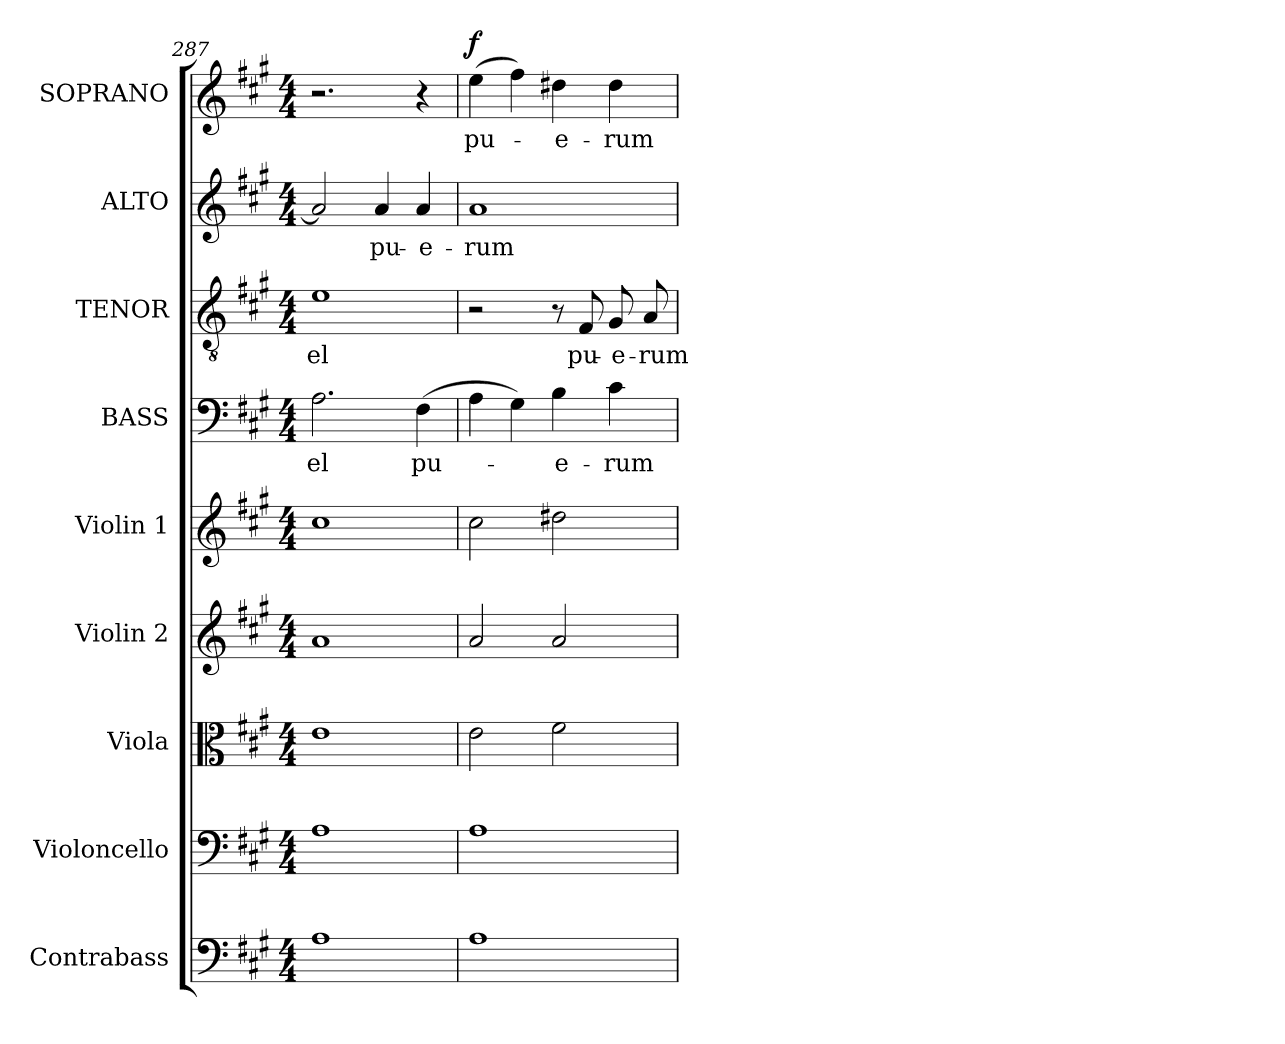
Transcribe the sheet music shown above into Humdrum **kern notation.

**kern	**kern	**kern	**kern	**kern	**kern	**text	**kern	**text	**kern	**text	**kern	**text	**dynam
*part9	*part8	*part7	*part6	*part5	*part4	*part4	*part3	*part3	*part2	*part2	*part1	*part1	*part1
*staff9	*staff8	*staff7	*staff6	*staff5	*staff4	*staff4	*staff3	*staff3	*staff2	*staff2	*staff1	*staff1	*staff1
*I"Contrabass	*I"Violoncello	*I"Viola	*I"Violin 2	*I"Violin 1	*I"BASS	*	*I"TENOR	*	*I"ALTO	*	*I"SOPRANO	*	*
*I'Cb.	*I'Vc.	*I'Vla.	*I'Vln. 2	*I'Vln. 1	*I'B.	*	*I'T.	*	*I'A.	*	*I'S.	*	*
*clefF4	*clefF4	*clefC3	*clefG2	*clefG2	*clefF4	*	*clefGv2	*	*clefG2	*	*clefG2	*	*
*ITrd7c12	*	*	*	*	*	*	*ITrd7c12	*	*	*	*	*	*
*k[f#c#g#]	*k[f#c#g#]	*k[f#c#g#]	*k[f#c#g#]	*k[f#c#g#]	*k[f#c#g#]	*	*k[f#c#g#]	*	*k[f#c#g#]	*	*k[f#c#g#]	*	*
*A:	*A:	*A:	*A:	*A:	*A:	*	*A:	*	*A:	*	*A:	*	*
*M4/4	*M4/4	*M4/4	*M4/4	*M4/4	*M4/4	*	*M4/4	*	*M4/4	*	*M4/4	*	*
=287	=287	=287	=287	=287	=287	=287	=287	=287	=287	=287	=287	=287	=287
!	!	!	!	!	!	!LO:LY:b:color=#000000	!	!	!	!	!	!	!
!	!	!	!	!	!	!	!	!LO:LY:b:color=#000000	!	!	!	!	!
1AAi	1Ai	1ei	1ai	1cc#i	2.Ai\	-el	1Ei	-el	2ai/]	.	2.r	.	.
!	!	!	!	!	!	!	!	!	!	!LO:LY:b:color=#000000	!	!	!
.	.	.	.	.	.	.	.	.	4ai/	pu-	.	.	.
!	!	!	!	!	!	!LO:LY:b:color=#000000	!	!	!	!	!	!	!
!	!	!	!	!	!	!	!	!	!	!LO:LY:b:color=#000000	!	!	!
.	.	.	.	.	(4F#i\	pu-	.	.	4ai/	-e-	4r	.	.
=288	=288	=288	=288	=288	=288	=288	=288	=288	=288	=288	=288	=288	=288
!	!	!	!	!	!	!	!	!	!	!LO:LY:b:color=#000000	!	!	!
!	!	!	!	!	!	!	!	!	!	!	!	!LO:LY:b:color=#000000	!
1AAi	1Ai	2ei\	2ai/	2cc#i\	4Ai\	.	2r	.	1ai	-rum	(4eei\	pu-	f
.	.	.	.	.	4G#i\)	.	.	.	.	.	4ff#i\)	.	.
!	!	!	!	!	!	!LO:LY:b:color=#000000	!	!	!	!	!	!	!
!	!	!	!	!	!	!	!	!	!	!	!	!LO:LY:b:color=#000000	!
.	.	2f#i\	2ai/	2dd#Xi\	4Bi\	-e-	8r	.	.	.	4dd#Xi\	-e-	.
!	!	!	!	!	!	!	!	!LO:LY:b:color=#000000	!	!	!	!	!
.	.	.	.	.	.	.	8FF#i/	pu-	.	.	.	.	.
!	!	!	!	!	!	!LO:LY:b:color=#000000	!	!	!	!	!	!	!
!	!	!	!	!	!	!	!	!LO:LY:b:color=#000000	!	!	!	!	!
!	!	!	!	!	!	!	!	!	!	!	!	!LO:LY:b:color=#000000	!
.	.	.	.	.	4c#i\	-rum	8GG#i/	-e-	.	.	4dd#i\	-rum	.
!	!	!	!	!	!	!	!	!LO:LY:b:color=#000000	!	!	!	!	!
.	.	.	.	.	.	.	8AAi/	-rum	.	.	.	.	.
=	=	=	=	=	=	=	=	=	=	=	=	=	=
*-	*-	*-	*-	*-	*-	*-	*-	*-	*-	*-	*-	*-	*-
